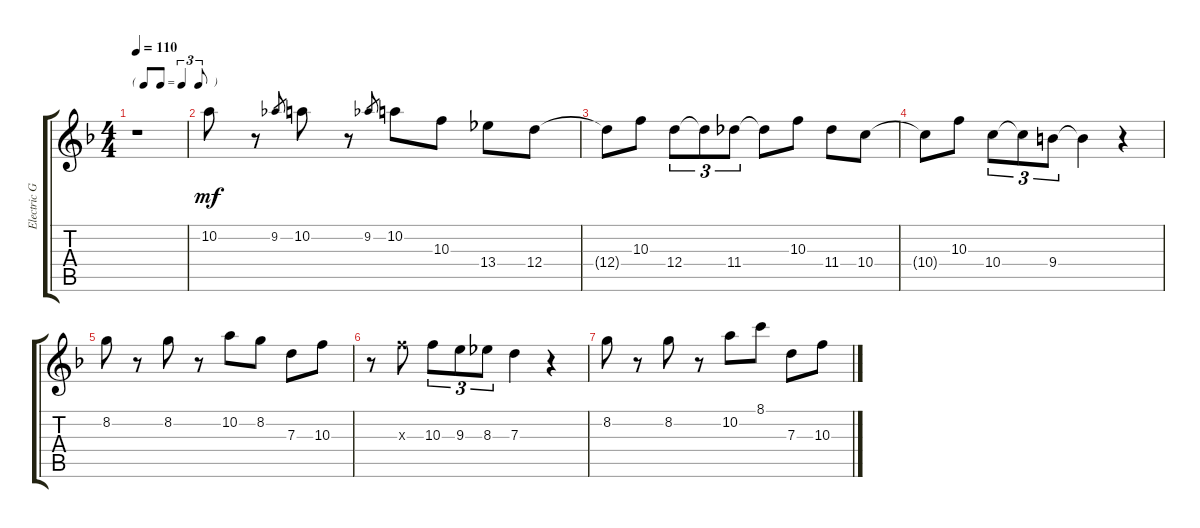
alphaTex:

\track ("Electric Guitar" "Electric G") {instrument electricguitarclean}
\staff {score tabs}
\tuning (E4 B3 G3 D3 A2 E2) {hide}
\ts (4 4)
\tf triplet8th
\tempo 110
\clef g2
\ks f
r.1{dy mf instrument electricguitarclean} |
10.2.8 r.8 9.2.8{gr} 10.2.8 r.8 9.2.8{gr} 10.2.8 10.3.8 13.4.8 12.4.8 |
12.4{t}.8 10.3.8 12.4.8{tu (3 2)} 12.4{t}.8{tu (3 2)} 11.4.8{tu (3 2)} 11.4{t}.8 10.3.8 11.4.8 10.4.8 |
10.4{t}.8 10.3.8 10.4.8{tu (3 2)} 10.4{t}.8{tu (3 2)} 9.4.8{tu (3 2)} 9.4{t}.4 r.4 |
8.2.8 r.8 8.2.8 r.8 10.2.8 8.2.8 7.3.8 10.3.8 |
r.8 10.3{x}.8 10.3.8{tu (3 2)} 9.3.8{tu (3 2)} 8.3.8{tu (3 2)} 7.3.4 r.4 |
8.2.8 r.8 8.2.8 r.8 10.2.8 8.1.8 7.3.8 10.3.8
